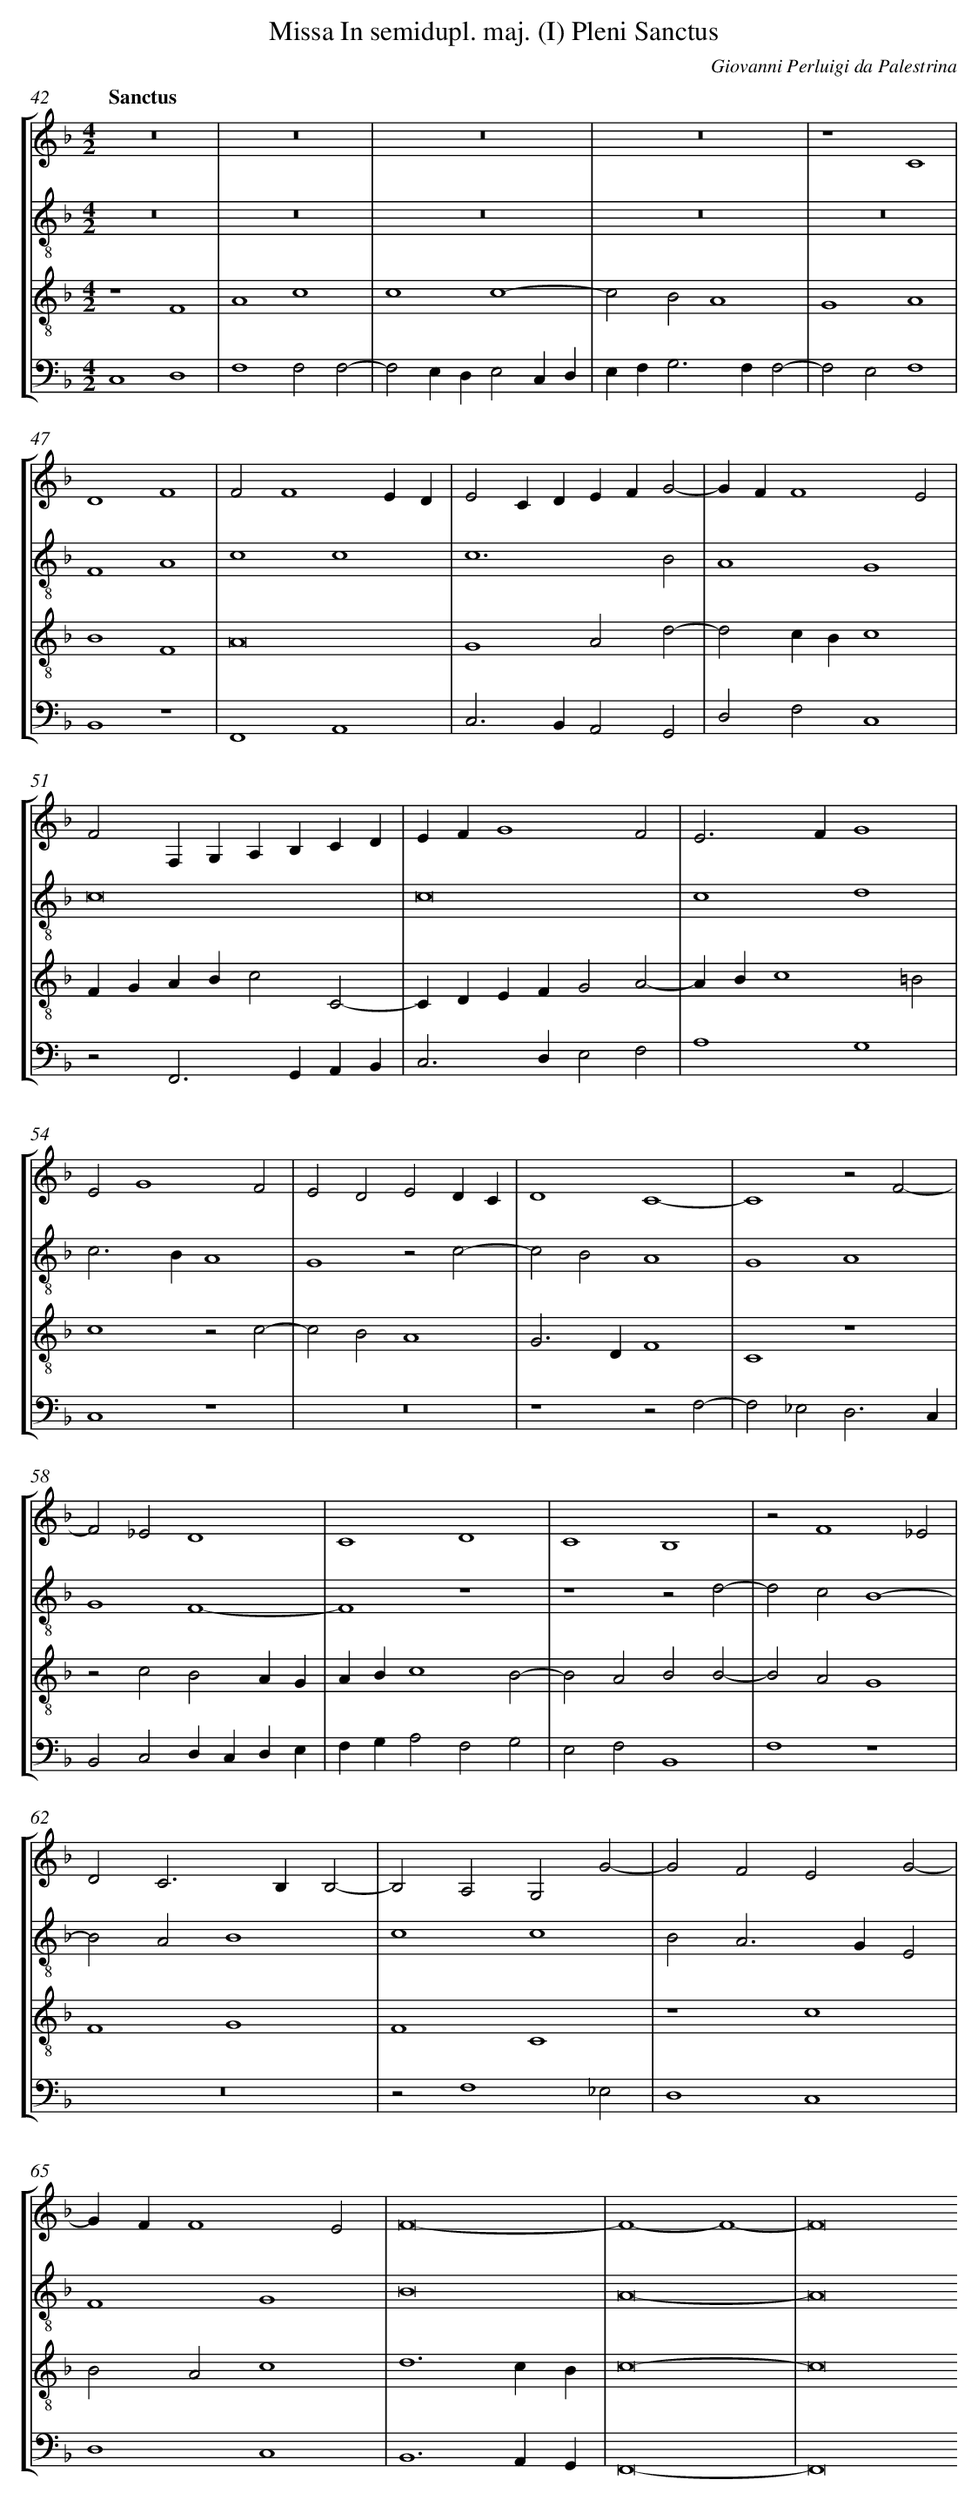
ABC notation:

X:1
T: Missa In semidupl. maj. (I) Pleni Sanctus
C: Giovanni Perluigi da Palestrina
L: 1/4
M: 4/2
Q: "Sanctus"
%%staves [1 2 3 4]
V: 1 clef=treble
V: 2 clef=treble-8
V: 3 clef=treble-8
V: 4 clef=bass
K: F
[V:1] z8 |
[V:2] z8 |
[V:3] z4F4 |
[V:4] C,4D,4 |
[V:1] z8 |
[V:2] z8 |
[V:3] A4c4 |
[V:4] F,4F,2F,2- |
[V:1] z8 |
[V:2] z8 |
[V:3] c4c4- |
[V:4] F,2E,D,E,2C,D, |
[V:1] z8 |
[V:2] z8 |
[V:3] c2B2A4 |
[V:4] E,F,2<G,2F,F,2- |
[V:1] z4C4 |
[V:2] z8 |
[V:3] G4A4 |
[V:4] F,2E,2F,4 |
[V:1] D4F4 |
[V:2] F4A4 |
[V:3] B4F4 |
[V:4] B,,4z4 |
[V:1] F2F4ED |
[V:2] c4c4 |
[V:3] A8 |
[V:4] F,,4A,,4 |
[V:1] E2CDEFG2- |
[V:2] c6B2 |
[V:3] G4A2d2- |
[V:4] C,2>B,,2A,,2G,,2 |
[V:1] GFF4E2 |
[V:2] A4G4 |
[V:3] d2cBc4 |
[V:4] D,2F,2C,4 |
[V:1] F2F,G,A,B,CD |
[V:2] c8 |
[V:3] FGABc2C2- |
[V:4] z2F,,2>G,,2A,,B,, |
[V:1] EFG4F2 |
[V:2] c8 |
[V:3] CDEFG2A2- |
[V:4] C,2>D,2E,2F,2 |
[V:1] E2>F2G4 |
[V:2] c4d4 |
[V:3] ABc4=B2 |
[V:4] A,4G,4 |
[V:1] E2G4F2 |
[V:2] c2>B2A4 |
[V:3] c4z2c2- |
[V:4] C,4z4 |
[V:1] E2D2E2DC |
[V:2] G4z2c2- |
[V:3] c2B2A4 |
[V:4] z8 |
[V:1] D4C4- |
[V:2] c2B2A4 |
[V:3] G2>D2F4 |
[V:4] z4z2F,2- |
[V:1] C4z2F2- |
[V:2] G4A4 |
[V:3] C4z4 |
[V:4] F,2_E,2D,3C, |
[V:1] F2_E2D4 |
[V:2] G4F4- |
[V:3] z2c2B2AG |
[V:4] B,,2C,2D,C,D,E, |
[V:1] C4D4 |
[V:2] F4z4 |
[V:3] ABc4B2- |
[V:4] F,G,A,2F,2G,2 |
[V:1] C4B,4 |
[V:2] z4z2d2- |
[V:3] B2A2B2B2- |
[V:4] E,2F,2B,,4 |
[V:1] z2F4_E2 |
[V:2] d2c2B4- |
[V:3] B2A2G4 |
[V:4] F,4z4 |
[V:1] D2C2>B,2B,2- |
[V:2] B2A2B4 |
[V:3] F4G4 |
[V:4] z8 |
[V:1] B,2A,2G,2G2- |
[V:2] c4c4 |
[V:3] F4C4 |
[V:4] z2F,4_E,2 |
[V:1] G2F2E2G2- |
[V:2] B2A2>G2E2 |
[V:3] z4c4 |
[V:4] D,4C,4 |
[V:1] GFF4E2 |
[V:2] F4G4 |
[V:3] B2A2c4 |
[V:4] D,4C,4 |
[V:1] F8- |
[V:2] B8 |
[V:3] d6cB |
[V:4] B,,6A,,G,, |
[V:1] F4-F4- |
[V:2] A8- |
[V:3] c8- |
[V:4] F,,8- |
[V:1] F8
[V:2] A8
[V:3] c8
[V:4] F,,8
